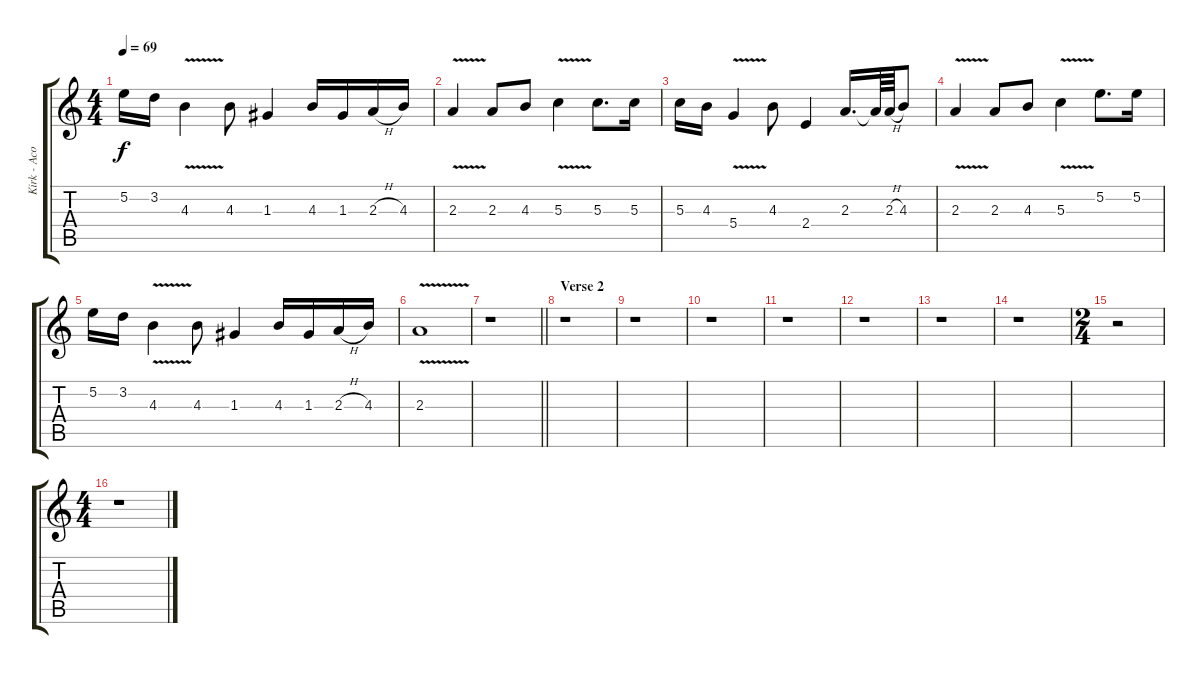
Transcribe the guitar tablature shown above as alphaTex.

\track ("Kirk - Acoustic" "Kirk - Aco") {instrument acousticguitarsteel}
\staff {score tabs}
\tuning (E4 B3 G3 D3 A2 E2) {hide}
\ts (4 4)
\tempo 69
\clef g2
\ks c
5.2.16{dy f} 3.2.16 4.3{v}.4 4.3.8 1.3.4 4.3.16 1.3.16 2.3{h}.16 4.3.16 |
2.3{v}.4 2.3.8 4.3.8 5.3{v}.4 5.3.8{d} 5.3.16 |
5.3.16 4.3.16 5.4{v}.4 4.3.8 2.4.4 2.3.16{d} 2.3{t}.64 2.3{h}.64 4.3.8 |
2.3{v}.4 2.3.8 4.3.8 5.3{v}.4 5.2.8{d} 5.2.16 |
5.2.16 3.2.16 4.3{v}.4 4.3.8 1.3.4 4.3.16 1.3.16 2.3{h}.16 4.3.16 |
2.3{v}.1 |
\barLineRight lightlight
r.1 |
\section ("" "Verse 2")
r.1 |
r.1 |
r.1 |
r.1 |
r.1 |
r.1 |
r.1 |
\ts (2 4)
r.2 |
\ts (4 4)
r.1
